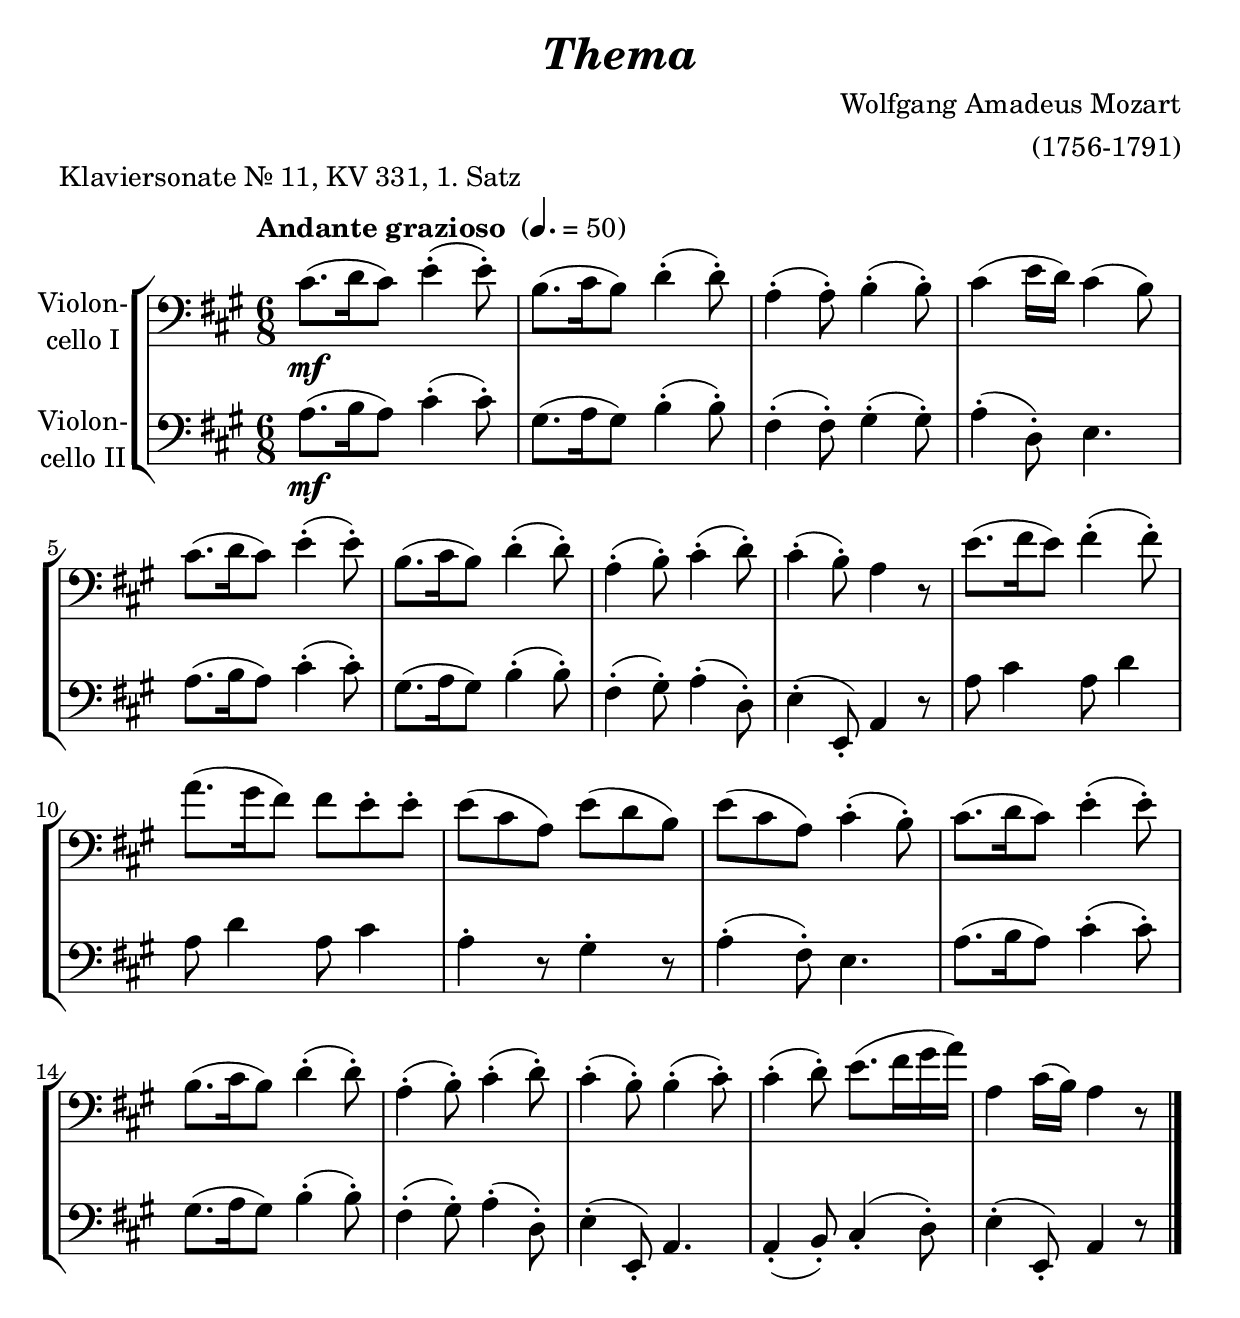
\version "2.18.2"
\include "deutsch.ly"
  
#(set-global-staff-size 24)

\header {
  title     = \markup \bold \italic "Thema"
  composer  = "Wolfgang Amadeus Mozart"
  arranger  = "(1756-1791)"
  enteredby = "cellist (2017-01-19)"
  piece     = "Klaviersonate Nr. 11, KV 331, 1. Satz"
}

voiceconsts = {
  \key a \major
  \clef "bass"
  \time 6/8
  \numericTimeSignature
  \compressFullBarRests
  % Set default beaming for all staves
%  \set Timing.beamExceptions = #'()
%  \set Timing.baseMoment     = #(ly:make-moment 1 4)
%  \set Timing.beatStructure  = #'(1 1 1)
  \tempo "Andante grazioso " 4.=50
}

mifl = "flute"
mist = "string ensemble 1"
%minstr = "accordion"
miba = "bassoon"
%milo = "drawbar organ"
milo = "harpsichord"

va = \relative c' {
  \voiceconsts

  cis8.(\mf d16 cis8) e4(-. e8)-.
  h8.( cis16 h8) d4(-. d8)-.
  a4(-. a8)-. h4(-. h8)-.
  cis4( e16 d) cis4( h8)
  cis8.( d16 cis8) e4(-. e8)-.
  h8.( cis16 h8) d4(-. d8)-.

  a4(-. h8)-. cis4(-. d8)-.
  cis4(-. h8)-. a4 r8
  e'8.( fis16 e8) fis4(-. fis8)-.
  a8.( gis16 fis8) fis e-. e-.
  e( cis a) e'( d h)
  e( cis a) cis4(-. h8)-.
  cis8.( d16 cis8) e4(-. e8)-.

  h8.( cis16 h8) d4(-. d8)-.
  a4(-. h8)-. cis4(-. d8)-.
  cis4(-. h8)-. h4(-. cis8)-.
  cis4(-. d8)-. e8.( fis16 gis a)
  a,4 cis16( h) a4 r8 \bar "|."
}

vb = \relative c' {
  \voiceconsts

  a8.(\mf h16 a8) cis4(-. cis8)-.
  gis8.( a16 gis8) h4(-. h8)-.
  fis4(-. fis8)-. gis4(-. gis8)-.
  a4(-. d,8)-. e4.
  a8.( h16 a8) cis4(-. cis8)-.
  gis8.( a16 gis8) h4(-. h8)-.

  fis4(-. gis8)-. a4(-. d,8)-.
  e4(-. e,8)-. a4 r8
  a' cis4 a8 d4
  a8 d4 a8 cis4
  a-. r8 gis4-. r8
  a4(-. fis8)-. e4.
  a8.( h16 a8) cis4(-. cis8)-.

  gis8.( a16 gis8) h4(-. h8)-.
  fis4(-. gis8)-. a4(-. d,8)-.
  e4(-. e,8)-. a4.
  a4(-. h8)-. cis4(-. d8)-.
  e4(-. e,8)-. a4 r8 \bar "|."
}


music = \new StaffGroup <<
      \new Staff {
	\set Staff.midiInstrument = \mist
	\set Staff.instrumentName = \markup \center-column { "Violon-" "cello I" }
	\transpose a a { \va }
      }

      \new Staff {
	\set Staff.midiInstrument = \miba
	\set Staff.instrumentName = \markup \center-column { "Violon-" "cello II" }
	\transpose a a { \vb }
      }
>>

\book {
  \score {
    \music
    \layout {}
  }

  \score {
    \unfoldRepeats \music

    \midi {
      \context {
        \Score
      }
    }
  }
}
